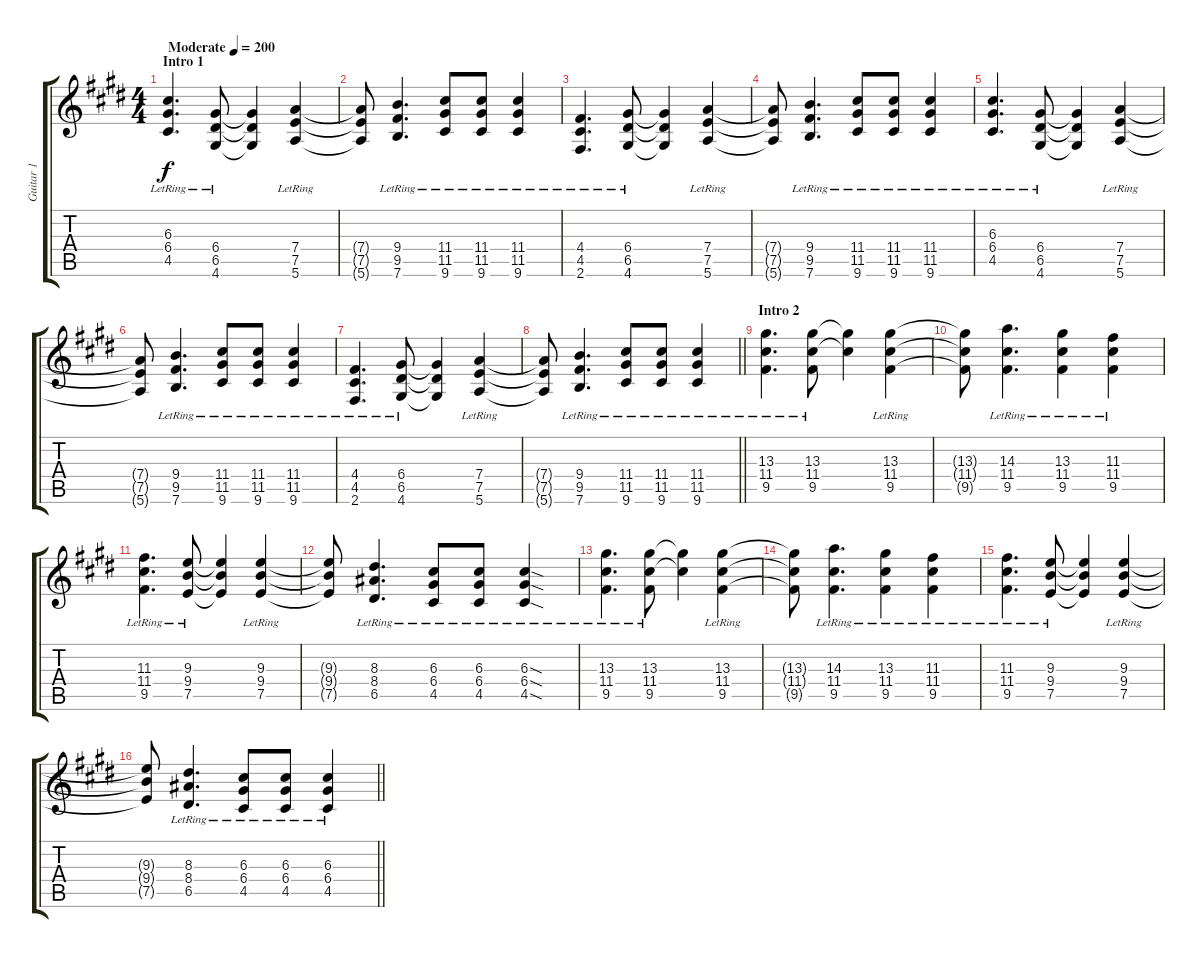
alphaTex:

\track ("Guitar 1" "Guitar 1") {instrument overdrivenguitar}
\staff {score tabs}
\tuning (E4 B3 G3 D3 A2 E2) {hide}
\ts (4 4)
\section ("" "Intro 1")
\tempo (200 "Moderate")
\clef g2
\ks e
(6.3{lr} 6.4{lr} 4.5{lr}).4{d dy f instrument overdrivenguitar} (6.4{lr} 6.5{lr} 4.6{lr}).8 (6.4{t} 6.5{t} 4.6{t}).4 (7.4{lr} 7.5{lr} 5.6{lr}).4 |
(7.4{t} 7.5{t} 5.6{t}).8 (9.4{lr} 9.5{lr} 7.6{lr}).4{d} (11.4{lr} 11.5{lr} 9.6{lr}).8 (11.4{lr} 11.5{lr} 9.6{lr}).8 (11.4{lr} 11.5{lr} 9.6{lr}).4 |
(4.4{lr} 4.5{lr} 2.6).4{d} (6.4{lr} 6.5{lr} 4.6{lr}).8 (6.4{t} 6.5{t} 4.6{t}).4 (7.4{lr} 7.5{lr} 5.6{lr}).4 |
(7.4{t} 7.5{t} 5.6{t}).8 (9.4{lr} 9.5{lr} 7.6{lr}).4{d} (11.4{lr} 11.5{lr} 9.6{lr}).8 (11.4{lr} 11.5{lr} 9.6{lr}).8 (11.4{lr} 11.5{lr} 9.6{lr}).4 |
(6.3{lr} 6.4{lr} 4.5{lr}).4{d} (6.4{lr} 6.5{lr} 4.6{lr}).8 (6.4{t} 6.5{t} 4.6{t}).4 (7.4{lr} 7.5{lr} 5.6{lr}).4 |
(7.4{t} 7.5{t} 5.6{t}).8 (9.4{lr} 9.5{lr} 7.6{lr}).4{d} (11.4{lr} 11.5{lr} 9.6{lr}).8 (11.4{lr} 11.5{lr} 9.6{lr}).8 (11.4{lr} 11.5{lr} 9.6{lr}).4 |
(4.4{lr} 4.5{lr} 2.6).4{d} (6.4{lr} 6.5{lr} 4.6{lr}).8 (6.4{t} 6.5{t} 4.6{t}).4 (7.4{lr} 7.5{lr} 5.6{lr}).4 |
\barLineRight lightlight
(7.4{t} 7.5{t} 5.6{t}).8 (9.4{lr} 9.5{lr} 7.6{lr}).4{d} (11.4{lr} 11.5{lr} 9.6{lr}).8 (11.4{lr} 11.5{lr} 9.6{lr}).8 (11.4{lr} 11.5{lr} 9.6{lr}).4 |
\section ("" "Intro 2")
(13.3{lr} 11.4{lr} 9.5{lr}).4{d} (13.3{lr} 11.4{lr} 9.5{lr}).8 (13.3{t} 11.4{t}).4 (13.3{lr} 11.4{lr} 9.5{lr}).4 |
(13.3{t} 11.4{t} 9.5{t}).8 (14.3{lr} 11.4{lr} 9.5{lr}).4{d} (13.3{lr} 11.4{lr} 9.5{lr}).4 (11.3{lr} 11.4{lr} 9.5{lr}).4 |
(11.3{lr} 11.4{lr} 9.5{lr}).4{d} (9.3{lr} 9.4{lr} 7.5{lr}).8 (9.3{t} 9.4{t} 7.5{t}).4 (9.3{lr} 9.4{lr} 7.5{lr}).4 |
(9.3{t} 9.4{t} 7.5{t}).8 (8.3{lr} 8.4{lr} 6.5{lr}).4{d} (6.3{lr} 6.4{lr} 4.5{lr}).8 (6.3{lr} 6.4{lr} 4.5{lr}).8 (6.3{sod lr} 6.4{sod lr} 4.5{sod lr}).4 |
(13.3{lr} 11.4{lr} 9.5{lr}).4{d} (13.3{lr} 11.4{lr} 9.5{lr}).8 (13.3{t} 11.4{t}).4 (13.3{lr} 11.4{lr} 9.5{lr}).4 |
(13.3{t} 11.4{t} 9.5{t}).8 (14.3{lr} 11.4{lr} 9.5{lr}).4{d} (13.3{lr} 11.4{lr} 9.5{lr}).4 (11.3{lr} 11.4{lr} 9.5{lr}).4 |
(11.3{lr} 11.4{lr} 9.5{lr}).4{d} (9.3{lr} 9.4{lr} 7.5{lr}).8 (9.3{t} 9.4{t} 7.5{t}).4 (9.3{lr} 9.4{lr} 7.5{lr}).4 |
\barLineRight lightlight
(9.3{t} 9.4{t} 7.5{t}).8 (8.3{lr} 8.4{lr} 6.5{lr}).4{d} (6.3{lr} 6.4{lr} 4.5{lr}).8 (6.3{lr} 6.4{lr} 4.5{lr}).8 (6.3 6.4 4.5{lr}).4
